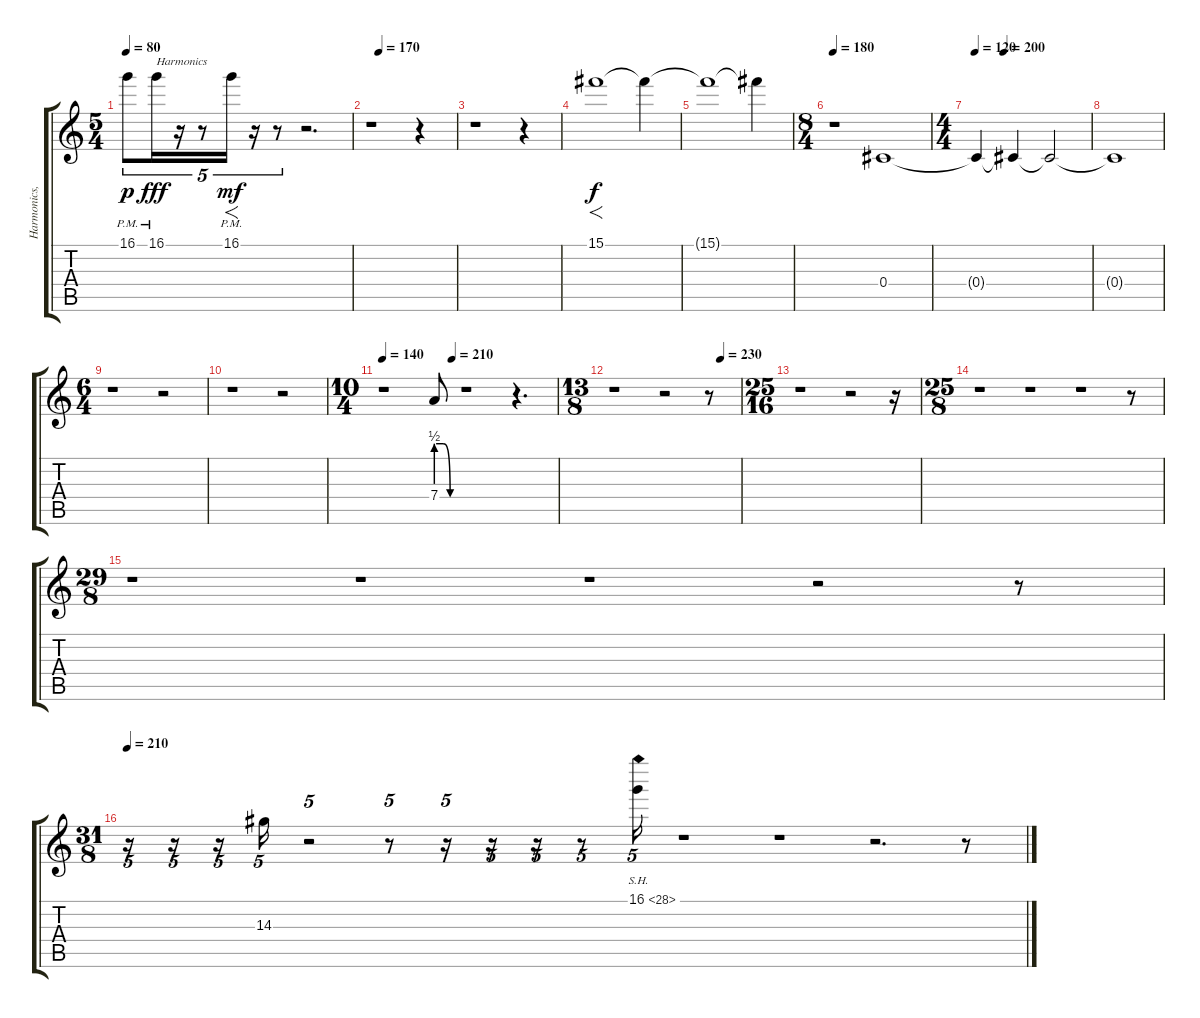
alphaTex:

\track ("Harmonics, Fills" "Harmonics,") {instrument distortionguitar}
\staff {score tabs}
\tuning (Eb4 Bb3 Gb3 Db3 Ab2 Eb2) {hide}
\ts (5 4)
\tempo 80
\clef g2
\ks c
16.1{pm}.8{tu (5 4) dy p volume 10} 16.1{pm}.16{tu (5 4) txt "Harmonics" dy fff} r.16{tu (5 4)} r.8{tu (5 4)} 16.1{pm}.16{f tu (5 4) dy mf} r.16{tu (5 4)} r.8{tu (5 4)} r.2{d} |
\tempo (170 0.1)
r.1 r.4 |
r.1 r.4 |
15.1.1{f dy f volume 16} 15.1{t}.4 |
15.1{t}.1 15.1{t}.4 |
\ts (8 4)
\tempo 180
r.1 0.4.1{volume 0} |
\ts (4 4)
\tempo 120
\tempo (200 0.25)
0.4{t}.4{volume 12} 0.4{t}.4{volume 5} 0.4{t}.2 |
0.4{t}.1 |
\ts (6 4)
r.1 r.2 |
r.1 r.2 |
\ts (10 4)
\tempo 140
\tempo (210 0.4)
r.1{volume 9} 7.4{be (custom 0 2 20 2 40 0 60 0)}.8 r.1 r.4{d} |
\ts (13 8)
\tempo (230 0.8461538461538461)
r.1 r.2 r.8 |
\ts (25 16)
r.1 r.2 r.16 |
\ts (25 8)
r.1 r.1 r.1 r.8 |
\ts (29 8)
r.1 r.1 r.1 r.2 r.8 |
\ts (31 8)
\tempo 210
r.16{tu (5 4)} r.16{tu (5 4)} r.16{tu (5 4)} 14.3.16{tu (5 4) volume 10} r.2{tu (5 4)} r.8{tu (5 4)} r.16{tu (5 4)} r.16{tu (5 4)} r.16{tu (5 4)} r.8{tu (5 4)} 16.1{sh 12}.16{tu (5 4)} r.1 r.1 r.2{d} r.8
